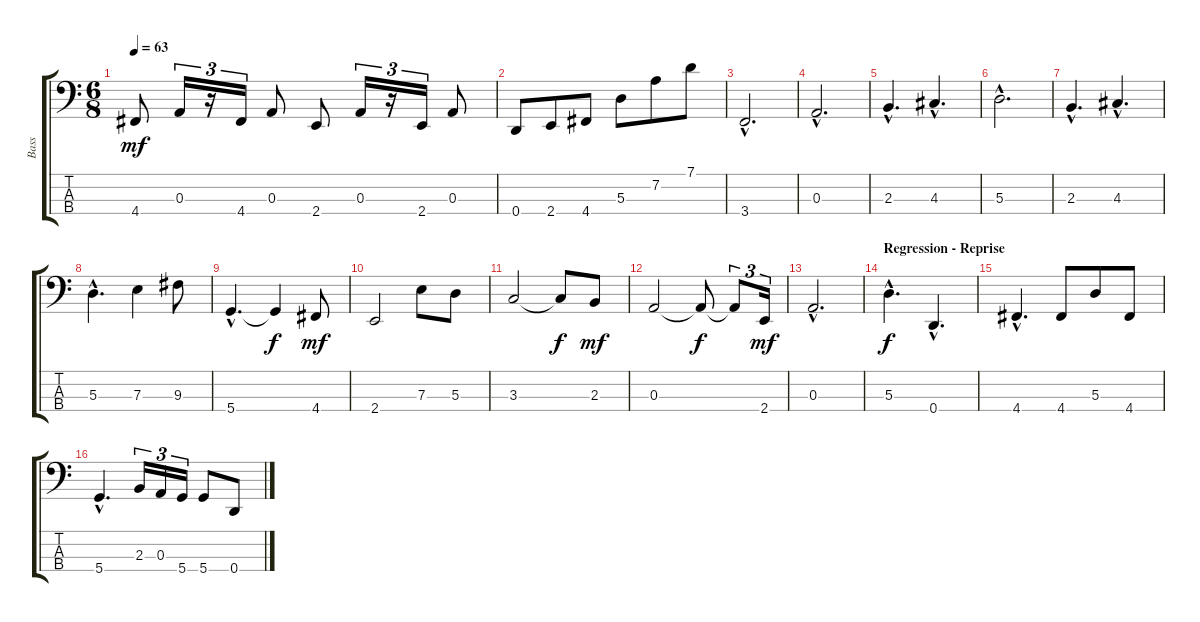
\track ("Bass" "Bass") {instrument acousticbass}
\staff {score tabs}
\tuning (G2 D2 A1 D1) {hide}
\ts (6 8)
\tempo 63
\clef f4
\ks c
4.4.8{dy mf} 0.3.16{tu (3 2)} r.16{tu (3 2)} 4.4.16{tu (3 2)} 0.3.8 2.4.8 0.3.16{tu (3 2)} r.16{tu (3 2)} 2.4.16{tu (3 2)} 0.3.8 |
0.4.8 2.4.8 4.4.8 5.3.8 7.2.8 7.1.8 |
3.4{hac}.2{d} |
0.3{hac}.2{d} |
2.3{hac}.4{d} 4.3{hac}.4{d} |
5.3{hac}.2{d} |
2.3{hac}.4{d} 4.3{hac}.4{d} |
5.3{hac}.4{d} 7.3.4 9.3.8 |
5.4{hac}.4{d} 5.4{t}.4{dy f} 4.4.8{dy mf} |
2.4.2 7.3.8 5.3.8 |
3.3.2 3.3{t}.8{dy f} 2.3.8{dy mf} |
0.3.2 0.3{t}.8{dy f} 0.3{t}.8{tu (3 2)} 2.4.16{tu (3 2) dy mf} |
0.3{hac}.2{d} |
\section ("" "Regression - Reprise")
5.3{hac}.4{d dy f} 0.4{hac}.4{d} |
4.4{hac}.4{d} 4.4.8 5.3.8 4.4.8 |
5.4{hac}.4{d} 2.3.16{tu (3 2)} 0.3.16{tu (3 2)} 5.4.16{tu (3 2)} 5.4.8 0.4.8
